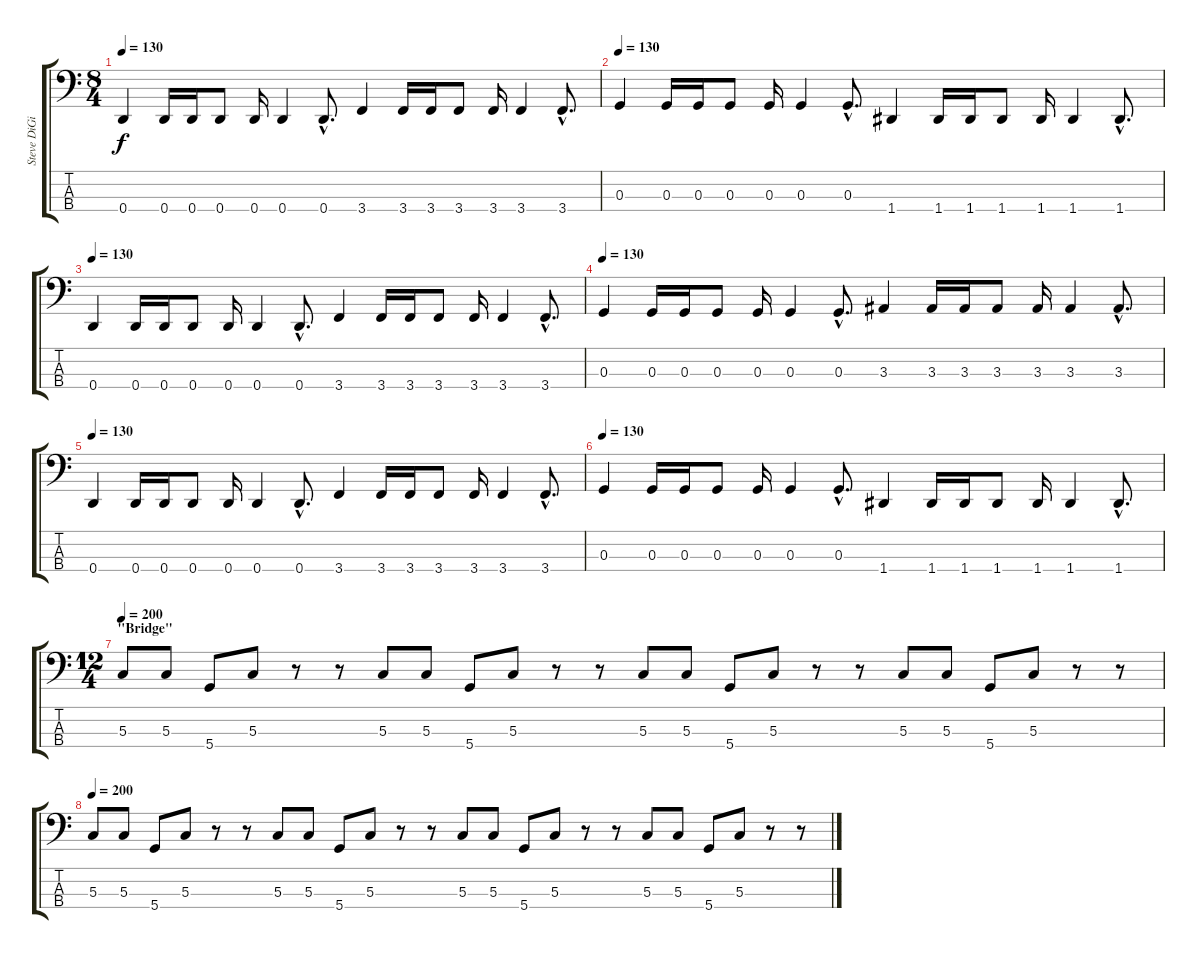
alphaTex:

\track ("Steve DiGiorgio" "Steve DiGi") {instrument fretlessbass}
\staff {score tabs}
\tuning (F2 C2 G1 D1) {hide}
\ts (8 4)
\tempo 130
\clef f4
\ks c
0.4.4{dy f} 0.4.16 0.4.16 0.4.8 0.4.16 0.4.4 0.4{hac}.8{d} 3.4.4 3.4.16 3.4.16 3.4.8 3.4.16 3.4.4 3.4{hac}.8{d} |
\tempo 130
0.3.4 0.3.16 0.3.16 0.3.8 0.3.16 0.3.4 0.3{hac}.8{d} 1.4.4 1.4.16 1.4.16 1.4.8 1.4.16 1.4.4 1.4{hac}.8{d} |
\tempo 130
0.4.4 0.4.16 0.4.16 0.4.8 0.4.16 0.4.4 0.4{hac}.8{d} 3.4.4 3.4.16 3.4.16 3.4.8 3.4.16 3.4.4 3.4{hac}.8{d} |
\tempo 130
0.3.4 0.3.16 0.3.16 0.3.8 0.3.16 0.3.4 0.3{hac}.8{d} 3.3.4 3.3.16 3.3.16 3.3.8 3.3.16 3.3.4 3.3{hac}.8{d} |
\tempo 130
0.4.4 0.4.16 0.4.16 0.4.8 0.4.16 0.4.4 0.4{hac}.8{d} 3.4.4 3.4.16 3.4.16 3.4.8 3.4.16 3.4.4 3.4{hac}.8{d} |
\tempo 130
0.3.4 0.3.16 0.3.16 0.3.8 0.3.16 0.3.4 0.3{hac}.8{d} 1.4.4 1.4.16 1.4.16 1.4.8 1.4.16 1.4.4 1.4{hac}.8{d} |
\ts (12 4)
\section ("" "\"Bridge\"")
\tempo 200
5.3.8 5.3.8 5.4.8 5.3.8 r.8 r.8 5.3.8 5.3.8 5.4.8 5.3.8 r.8 r.8 5.3.8 5.3.8 5.4.8 5.3.8 r.8 r.8 5.3.8 5.3.8 5.4.8 5.3.8 r.8 r.8 |
\tempo 200
5.3.8 5.3.8 5.4.8 5.3.8 r.8 r.8 5.3.8 5.3.8 5.4.8 5.3.8 r.8 r.8 5.3.8 5.3.8 5.4.8 5.3.8 r.8 r.8 5.3.8 5.3.8 5.4.8 5.3.8 r.8 r.8
